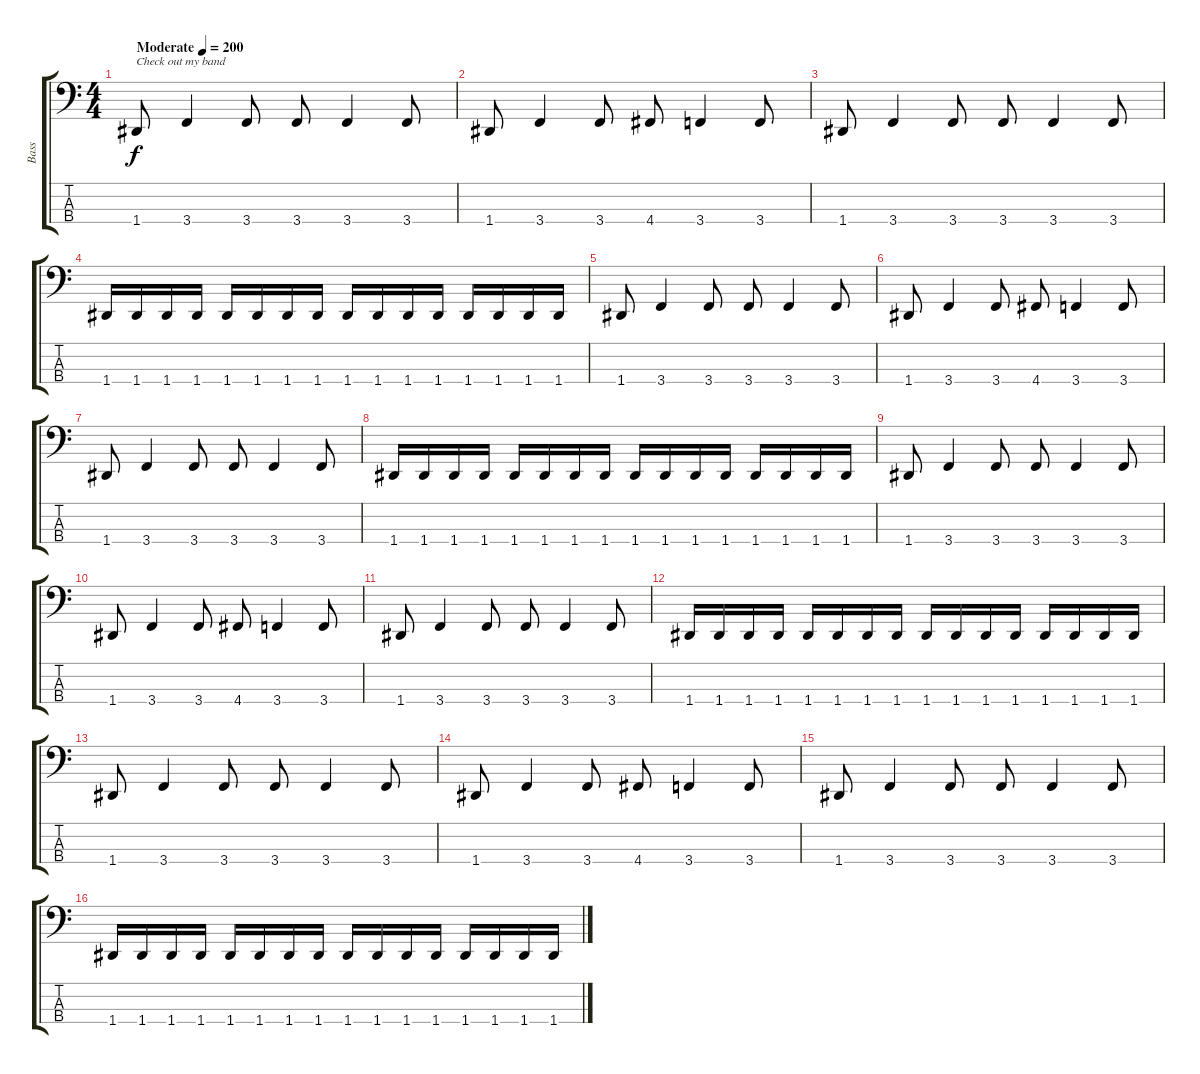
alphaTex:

\track ("Bass" "Bass") {instrument electricbasspick}
\staff {score tabs}
\tuning (G2 D2 A1 D1) {hide}
\ts (4 4)
\tempo (200 "Moderate")
\clef f4
\ks c
1.4.8{txt "Check out my band" dy f instrument electricbasspick} 3.4.4 3.4.8 3.4.8 3.4.4 3.4.8 |
1.4.8 3.4.4 3.4.8 4.4.8 3.4.4 3.4.8 |
1.4.8 3.4.4 3.4.8 3.4.8 3.4.4 3.4.8 |
1.4.16 1.4.16 1.4.16 1.4.16 1.4.16 1.4.16 1.4.16 1.4.16 1.4.16 1.4.16 1.4.16 1.4.16 1.4.16 1.4.16 1.4.16 1.4.16 |
1.4.8 3.4.4 3.4.8 3.4.8 3.4.4 3.4.8 |
1.4.8 3.4.4 3.4.8 4.4.8 3.4.4 3.4.8 |
1.4.8 3.4.4 3.4.8 3.4.8 3.4.4 3.4.8 |
1.4.16 1.4.16 1.4.16 1.4.16 1.4.16 1.4.16 1.4.16 1.4.16 1.4.16 1.4.16 1.4.16 1.4.16 1.4.16 1.4.16 1.4.16 1.4.16 |
1.4.8 3.4.4 3.4.8 3.4.8 3.4.4 3.4.8 |
1.4.8 3.4.4 3.4.8 4.4.8 3.4.4 3.4.8 |
1.4.8 3.4.4 3.4.8 3.4.8 3.4.4 3.4.8 |
1.4.16 1.4.16 1.4.16 1.4.16 1.4.16 1.4.16 1.4.16 1.4.16 1.4.16 1.4.16 1.4.16 1.4.16 1.4.16 1.4.16 1.4.16 1.4.16 |
1.4.8 3.4.4 3.4.8 3.4.8 3.4.4 3.4.8 |
1.4.8 3.4.4 3.4.8 4.4.8 3.4.4 3.4.8 |
1.4.8 3.4.4 3.4.8 3.4.8 3.4.4 3.4.8 |
1.4.16 1.4.16 1.4.16 1.4.16 1.4.16 1.4.16 1.4.16 1.4.16 1.4.16 1.4.16 1.4.16 1.4.16 1.4.16 1.4.16 1.4.16 1.4.16
